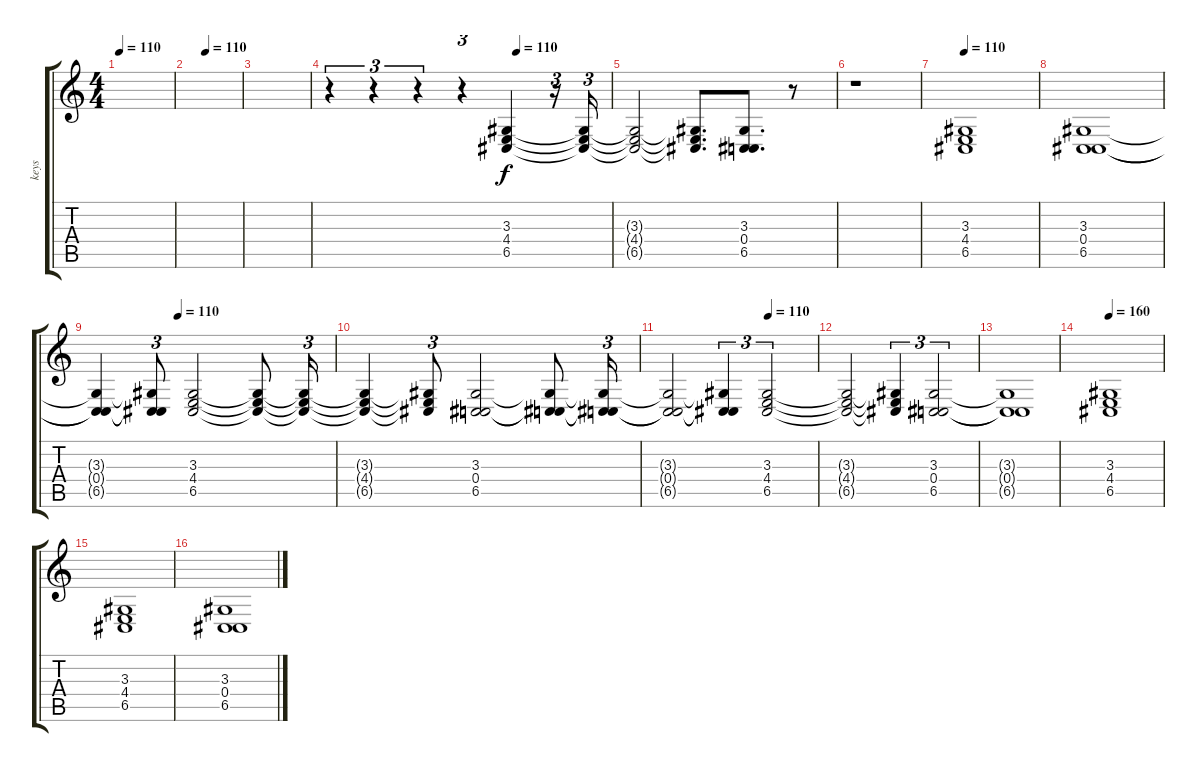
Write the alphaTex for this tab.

\track ("keys" "keys") {instrument drawbarorgan}
\staff {score tabs}
\tuning (D4 A3 F3 C3 G2 C2) {hide}
\ts (4 4)
\tempo 110
\clef g2
\ks c
|
\tempo (110 0.3333333333333333)
|
|
\tempo (110 0.6666666666666666)
r.4{tu (3 2)} r.4{tu (3 2)} r.4{tu (3 2)} r.4{tu (3 2)} (3.3 4.4 6.5).4 r.16{tu (3 2)} (3.3{t} 4.4{t} 6.5{t}).16{tu (3 2)} |
(3.3{t} 4.4{t} 6.5{t}).2 (3.3{t} 4.4{t} 6.5{t}).8{d} (3.3 0.4 6.5).8{d} r.8 |
r.1 |
\tempo 110
(3.3 4.4 6.5).1 |
(3.3 0.4 6.5).1 |
\tempo (110 0.3333333333333333)
(3.3{t} 0.4{t} 6.5{t}).4 (3.3{t} 0.4{t} 6.5{t}).8{tu (3 2)} (3.3 4.4 6.5).2 (3.3{t} 4.4{t} 6.5{t}).8 (3.3{t} 4.4{t} 6.5{t}).16{tu (3 2)} |
(3.3{t} 4.4{t} 6.5{t}).4 (3.3{t} 4.4{t} 6.5{t}).8{tu (3 2)} (3.3 0.4 6.5).2 (3.3{t} 0.4{t} 6.5{t}).8 (3.3{t} 0.4{t} 6.5{t}).16{tu (3 2)} |
\tempo (110 0.6666666666666666)
(3.3{t} 0.4{t} 6.5{t}).2 (3.3{t} 0.4{t} 6.5{t}).4{tu (3 2)} (3.3 4.4 6.5).2{tu (3 2)} |
(3.3{t} 4.4{t} 6.5{t}).2 (3.3{t} 4.4{t} 6.5{t}).4{tu (3 2)} (3.3 0.4 6.5).2{tu (3 2)} |
(3.3{t} 0.4{t} 6.5{t}).1 |
\tempo 160
(3.3 4.4 6.5).1 |
(3.3 4.4 6.5).1 |
(3.3 0.4 6.5).1
